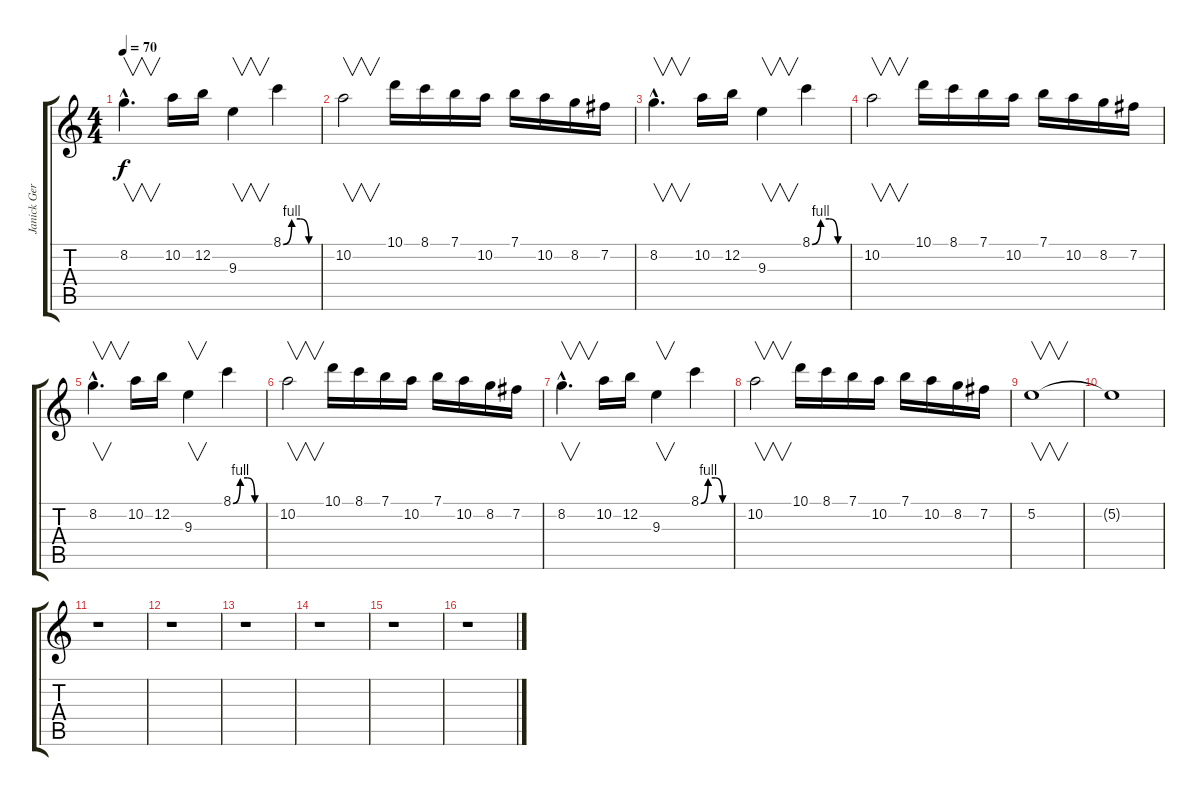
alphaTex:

\track ("Janick Gers" "Janick Ger") {instrument distortionguitar}
\staff {score tabs}
\tuning (E4 B3 G3 D3 A2 E2) {hide}
\ts (4 4)
\tempo 70
\clef g2
\ks c
8.2{hac}.4{v d dy f instrument distortionguitar} 10.2.16 12.2.16 9.3.4{v} 8.1{be (custom 0 0 15 4 30 4 45 0 60 0)}.4 |
10.2.2{v} 10.1.16 8.1.16 7.1.16 10.2.16 7.1.16 10.2.16 8.2.16 7.2.16 |
8.2{hac}.4{v d} 10.2.16 12.2.16 9.3.4{v} 8.1{be (custom 0 0 15 4 30 4 45 0 60 0)}.4 |
10.2.2{v} 10.1.16 8.1.16 7.1.16 10.2.16 7.1.16 10.2.16 8.2.16 7.2.16 |
8.2{hac}.4{v d} 10.2.16 12.2.16 9.3.4{v} 8.1{be (custom 0 0 15 4 30 4 45 0 60 0)}.4 |
10.2.2{v} 10.1.16 8.1.16 7.1.16 10.2.16 7.1.16 10.2.16 8.2.16 7.2.16 |
8.2{hac}.4{v d} 10.2.16 12.2.16 9.3.4{v} 8.1{be (custom 0 0 15 4 30 4 45 0 60 0)}.4 |
10.2.2{v} 10.1.16 8.1.16 7.1.16 10.2.16 7.1.16 10.2.16 8.2.16 7.2.16 |
5.2.1{v volume 0} |
5.2{t}.1 |
r.1 |
r.1 |
r.1 |
r.1 |
r.1 |
r.1
